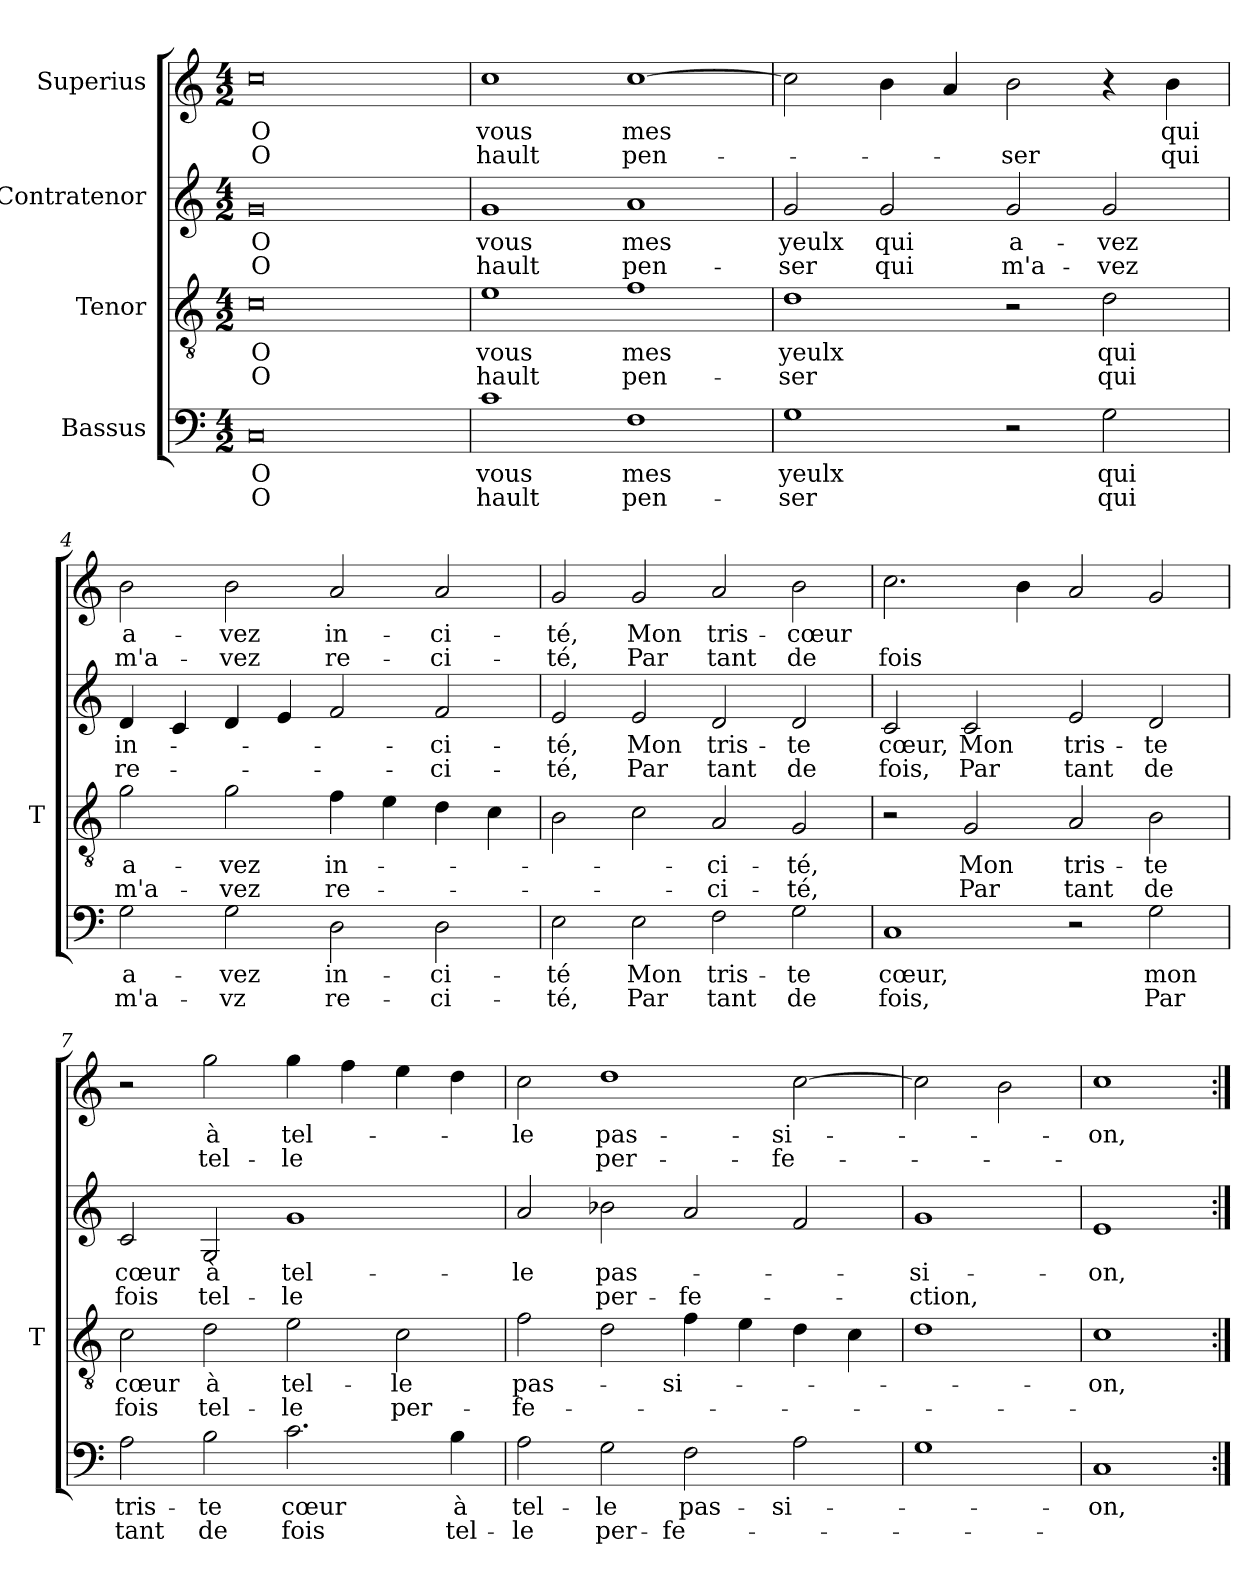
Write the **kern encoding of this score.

**kern	**text	**text	**kern	**text	**text	**kern	**text	**text	**kern	**text	**text
*part4	*part4	*part4	*part3	*part3	*part3	*part2	*part2	*part2	*part1	*part1	*part1
*staff4	*staff4	*staff4	*staff3	*staff3	*staff3	*staff2	*staff2	*staff2	*staff1	*staff1	*staff1
*I"Bassus	*	*	*I"Tenor	*	*	*I"Contratenor	*	*	*I"Superius	*	*
*	*	*	*I'T	*	*	*	*	*	*	*	*
*clefF4	*	*	*clefGv2	*	*	*clefG2	*	*	*clefG2	*	*
*k[]	*	*	*k[]	*	*	*k[]	*	*	*k[]	*	*
*M4/2	*	*	*M4/2	*	*	*M4/2	*	*	*M4/2	*	*
=1	=1	=1	=1	=1	=1	=1	=1	=1	=1	=1	=1
0C	-O	-O	0c	-O	-O	0g	-O	-O	0cc	-O	-O
=2	=2	=2	=2	=2	=2	=2	=2	=2	=2	=2	=2
1c	-vous	-hault	1e	-vous	-hault	1g	-vous	-hault	1cc	-vous	-hault
1F	-mes	pen-	1f	-mes	pen-	1a	-mes	pen-	[1cc	-mes	pen-
=3	=3	=3	=3	=3	=3	=3	=3	=3	=3	=3	=3
1G	-yeulx	-ser	1d	-yeulx	-ser	2g	-yeulx	-ser	2cc]	.	.
.	.	.	.	.	.	2g	-qui	-qui	4b	.	.
.	.	.	.	.	.	.	.	.	4a	.	.
2r	.	.	2r	.	.	2g	a-	m'a-	2b	.	-ser
2G	-qui	-qui	2d	-qui	-qui	2g	-vez	-vez	4r	.	.
.	.	.	.	.	.	.	.	.	4b	-qui	-qui
=4	=4	=4	=4	=4	=4	=4	=4	=4	=4	=4	=4
2G	a-	m'a-	2g	a-	m'a-	4d	in-	re-	2b	a-	m'a-
.	.	.	.	.	.	4c	.	.	.	.	.
2G	-vez	-vz	2g	-vez	-vez	4d	.	.	2b	-vez	-vez
.	.	.	.	.	.	4e	.	.	.	.	.
2D	in-	re-	4f	in-	re-	2f	.	.	2a	in-	re-
.	.	.	4e	.	.	.	.	.	.	.	.
2D	ci-	ci-	4d	.	.	2f	ci-	ci-	2a	ci-	ci-
.	.	.	4c	.	.	.	.	.	.	.	.
=5	=5	=5	=5	=5	=5	=5	=5	=5	=5	=5	=5
2E	-té	-té,	2B	.	.	2e	-té,	-té,	2g	-té,	-té,
2E	-Mon	-Par	2c	.	.	2e	-Mon	-Par	2g	-Mon	-Par
2F	tris-	-tant	2A	ci-	ci-	2d	tris-	-tant	2a	tris-	-tant
2G	-te	-de	2G	-té,	-té,	2d	-te	-de	2b	-cœur	-de
=6	=6	=6	=6	=6	=6	=6	=6	=6	=6	=6	=6
1C	-cœur,	-fois,	2r	.	.	2c	-cœur,	-fois,	2.cc	.	-fois
.	.	.	2G	-Mon	-Par	2c	-Mon	-Par	.	.	.
.	.	.	.	.	.	.	.	.	4b	.	.
2r	.	.	2A	tris-	-tant	2e	tris-	-tant	2a	.	.
2G	-mon	-Par	2B	-te	-de	2d	-te	-de	2g	.	.
=7	=7	=7	=7	=7	=7	=7	=7	=7	=7	=7	=7
2A	tris-	-tant	2c	-cœur	-fois	2c	-cœur	-fois	2r	.	.
2B	-te	-de	2d	-à	tel-	2G	-à	tel-	2gg	-à	tel-
2.c	-cœur	-fois	2e	tel-	-le	1g	tel-	-le	4gg	tel-	-le
.	.	.	.	.	.	.	.	.	4ff	.	.
.	.	.	2c	-le	per-	.	.	.	4ee	.	.
4B	-à	tel-	.	.	.	.	.	.	4dd	.	.
=8	=8	=8	=8	=8	=8	=8	=8	=8	=8	=8	=8
2A	tel-	-le	2f	pas-	fe-	2a	-le	.	2cc	-le	.
2G	-le	per-	2d	.	.	2b-X	pas-	per-	1dd	pas-	per-
2F	pas-	fe-	4f	si-	.	2a	.	fe-	.	.	.
.	.	.	4e	.	.	.	.	.	.	.	.
2A	si-	.	4d	.	.	2f	.	.	[2cc	si-	fe-
.	.	.	4c	.	.	.	.	.	.	.	.
=9	=9	=9	=9	=9	=9	=9	=9	=9	=9	=9	=9
1G	.	.	1d	.	.	1g	si-	-ction,	2cc]	.	.
.	.	.	.	.	.	.	.	.	2b	.	.
=10	=10	=10	=10	=10	=10	=10	=10	=10	=10	=10	=10
1C	-on,	.	1c	-on,	.	1e	-on,	.	1cc	-on,	.
=:|!	=:|!	=:|!	=:|!	=:|!	=:|!	=:|!	=:|!	=:|!	=:|!	=:|!	=:|!
*-	*-	*-	*-	*-	*-	*-	*-	*-	*-	*-	*-
